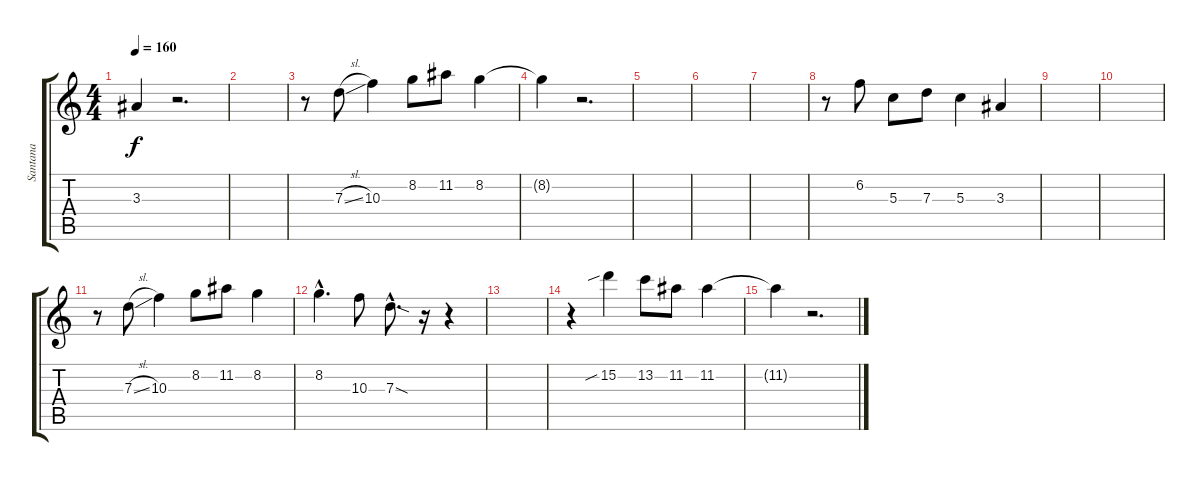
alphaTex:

\track ("Santana" "Santana") {instrument distortionguitar}
\staff {score tabs}
\tuning (E4 B3 G3 D3 A2 E2) {hide}
\ts (4 4)
\tempo 160
\clef g2
\ks c
3.3{t}.4{dy f} r.2{d} |
|
r.8 7.3{sl}.8 10.3.4 8.2.8 11.2.8 8.2.4 |
8.2{t}.4 r.2{d} |
|
|
|
r.8 6.2.8 5.3.8 7.3.8 5.3.4 3.3.4 |
|
|
r.8 7.3{sl}.8 10.3.4 8.2.8 11.2.8 8.2.4 |
8.2{hac}.4{d} 10.3.8 7.3{sod hac}.8{d} r.16 r.4 |
|
r.4 15.2{sib}.4 13.2.8 11.2.8 11.2.4 |
11.2{t}.4 r.2{d}
